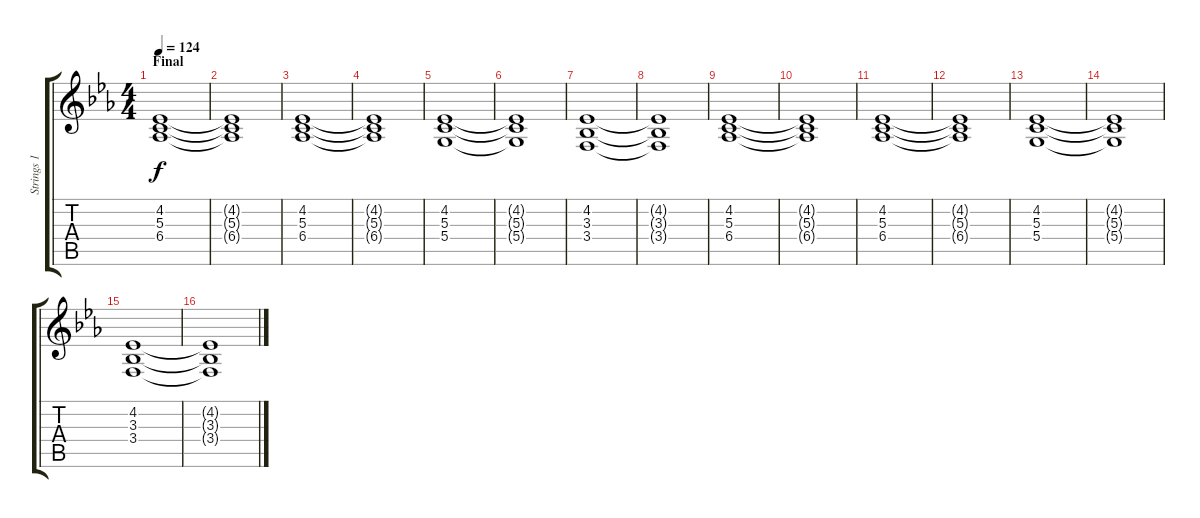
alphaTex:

\track ("Strings 1" "Strings 1") {instrument fx7echoes}
\staff {score tabs}
\tuning (E4 B3 G3 D3 A2 E2) {hide}
\ts (4 4)
\section ("" "Final")
\tempo 124
\clef g2
\ks eb
(4.2 5.3 6.4).1{dy f volume 10} |
(4.2{t} 5.3{t} 6.4{t}).1 |
(4.2 5.3 6.4).1 |
(4.2{t} 5.3{t} 6.4{t}).1 |
(4.2 5.3 5.4).1 |
(4.2{t} 5.3{t} 5.4{t}).1 |
(4.2 3.3 3.4).1 |
(4.2{t} 3.3{t} 3.4{t}).1 |
(4.2 5.3 6.4).1 |
(4.2{t} 5.3{t} 6.4{t}).1 |
(4.2 5.3 6.4).1 |
(4.2{t} 5.3{t} 6.4{t}).1 |
(4.2 5.3 5.4).1 |
(4.2{t} 5.3{t} 5.4{t}).1 |
(4.2 3.3 3.4).1 |
(4.2{t} 3.3{t} 3.4{t}).1
